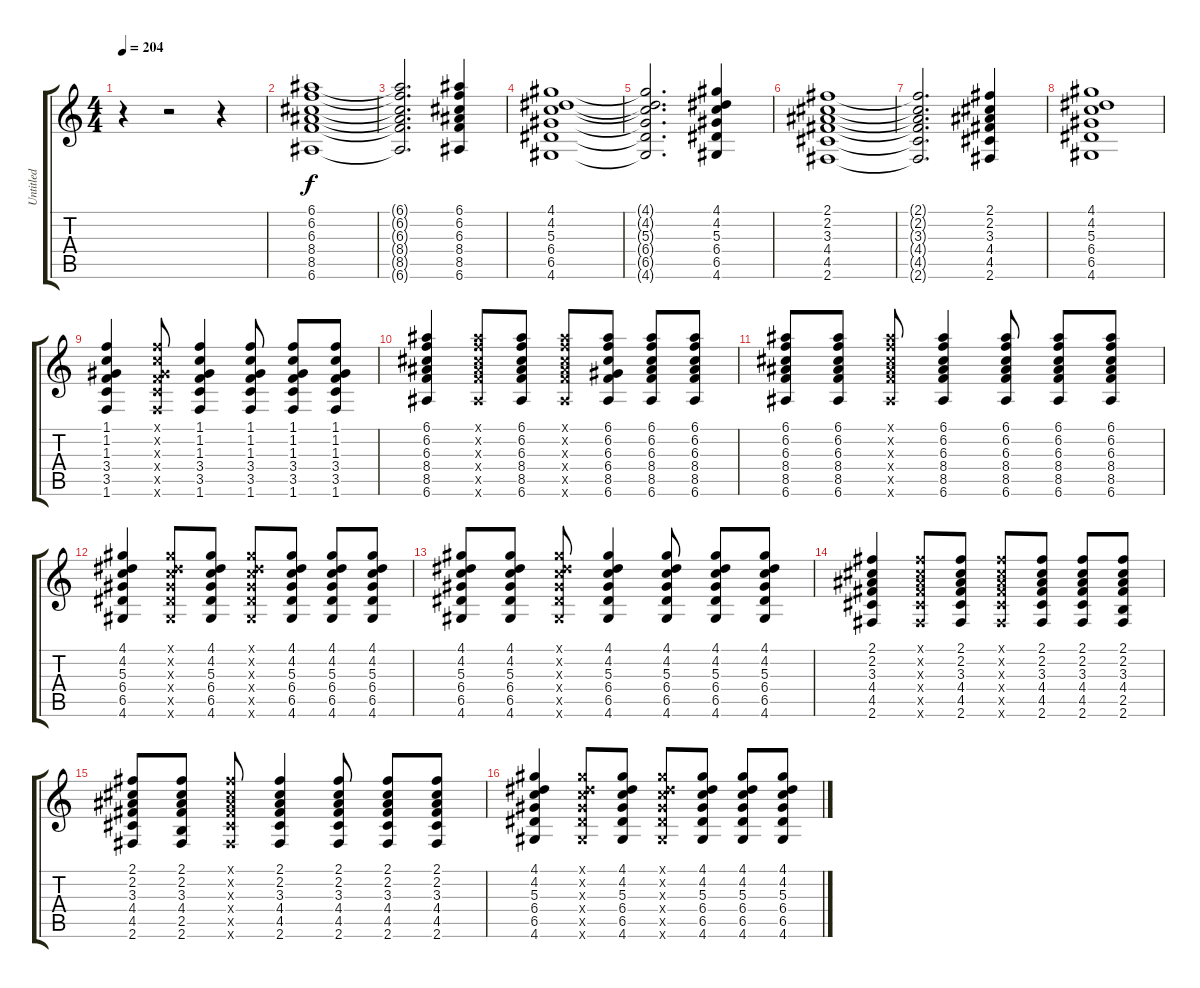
\track ("Untitled" "Untitled") {instrument acousticguitarsteel}
\staff {score tabs}
\tuning (E4 B3 G3 D3 A2 E2) {hide}
\ts (4 4)
\tempo 204
\clef g2
\ks c
r.4{dy f instrument acousticguitarsteel} r.2 r.4 |
(6.1 6.2 6.3 8.4 8.5 6.6).1 |
(6.1{t} 6.2{t} 6.3{t} 8.4{t} 8.5{t} 6.6{t}).2{d} (6.1 6.2 6.3 8.4 8.5 6.6).4 |
(4.1 4.2 5.3 6.4 6.5 4.6).1 |
(4.1{t} 4.2{t} 5.3{t} 6.4{t} 6.5{t} 4.6{t}).2{d} (4.1 4.2 5.3 6.4 6.5 4.6).4 |
(2.1 2.2 3.3 4.4 4.5 2.6).1 |
(2.1{t} 2.2{t} 3.3{t} 4.4{t} 4.5{t} 2.6{t}).2{d} (2.1 2.2 3.3 4.4 4.5 2.6).4 |
(4.1 4.2 5.3 6.4 6.5 4.6).1 |
(1.1 1.2 1.3 3.4 3.5 1.6).4 (1.1{x} 1.2{x} 1.3{x} 3.4{x} 3.5{x} 1.6{x}).8 (1.1 1.2 1.3 3.4 3.5 1.6).4 (1.1 1.2 1.3 3.4 3.5 1.6).8 (1.1 1.2 1.3 3.4 3.5 1.6).8 (1.1 1.2 1.3 3.4 3.5 1.6).8 |
(6.1 6.2 6.3 8.4 8.5 6.6).4 (6.1{x} 6.2{x} 6.3{x} 8.4{x} 8.5{x} 6.6{x}).8 (6.1 6.2 6.3 8.4 8.5 6.6).8 (6.1{x} 6.2{x} 6.3{x} 8.4{x} 8.5{x} 6.6{x}).8 (6.1 6.2 6.3 6.4 8.5 6.6).8 (6.1 6.2 6.3 8.4 8.5 6.6).8 (6.1 6.2 6.3 8.4 8.5 6.6).8 |
(6.1 6.2 6.3 8.4 8.5 6.6).8 (6.1 6.2 6.3 8.4 8.5 6.6).8 (6.1{x} 6.2{x} 6.3{x} 8.4{x} 8.5{x} 6.6{x}).8 (6.1 6.2 6.3 8.4 8.5 6.6).4 (6.1 6.2 6.3 8.4 8.5 6.6).8 (6.1 6.2 6.3 8.4 8.5 6.6).8 (6.1 6.2 6.3 8.4 8.5 6.6).8 |
(4.1 4.2 5.3 6.4 6.5 4.6).4 (4.1{x} 4.2{x} 5.3{x} 6.4{x} 6.5{x} 4.6{x}).8 (4.1 4.2 5.3 6.4 6.5 4.6).8 (4.1{x} 4.2{x} 5.3{x} 6.4{x} 6.5{x} 4.6{x}).8 (4.1 4.2 5.3 6.4 6.5 4.6).8 (4.1 4.2 5.3 6.4 6.5 4.6).8 (4.1 4.2 5.3 6.4 6.5 4.6).8 |
(4.1 4.2 5.3 6.4 6.5 4.6).8 (4.1 4.2 5.3 6.4 6.5 4.6).8 (4.1{x} 4.2{x} 5.3{x} 6.4{x} 6.5{x} 4.6{x}).8 (4.1 4.2 5.3 6.4 6.5 4.6).4 (4.1 4.2 5.3 6.4 6.5 4.6).8 (4.1 4.2 5.3 6.4 6.5 4.6).8 (4.1 4.2 5.3 6.4 6.5 4.6).8 |
(2.1 2.2 3.3 4.4 4.5 2.6).4 (2.1{x} 2.2{x} 3.3{x} 4.4{x} 4.5{x} 2.6{x}).8 (2.1 2.2 3.3 4.4 4.5 2.6).8 (2.1{x} 2.2{x} 3.3{x} 4.4{x} 4.5{x} 2.6{x}).8 (2.1 2.2 3.3 4.4 4.5 2.6).8 (2.1 2.2 3.3 4.4 4.5 2.6).8 (2.1 2.2 3.3 4.4 2.5 2.6).8 |
(2.1 2.2 3.3 4.4 4.5 2.6).8 (2.1 2.2 3.3 4.4 2.5 2.6).8 (2.1{x} 2.2{x} 3.3{x} 4.4{x} 4.5{x} 2.6{x}).8 (2.1 2.2 3.3 4.4 4.5 2.6).4 (2.1 2.2 3.3 4.4 4.5 2.6).8 (2.1 2.2 3.3 4.4 4.5 2.6).8 (2.1 2.2 3.3 4.4 4.5 2.6).8 |
(4.1 4.2 5.3 6.4 6.5 4.6).4 (4.1{x} 4.2{x} 5.3{x} 6.4{x} 6.5{x} 4.6{x}).8 (4.1 4.2 5.3 6.4 6.5 4.6).8 (4.1{x} 4.2{x} 5.3{x} 6.4{x} 6.5{x} 4.6{x}).8 (4.1 4.2 5.3 6.4 6.5 4.6).8 (4.1 4.2 5.3 6.4 6.5 4.6).8 (4.1 4.2 5.3 6.4 6.5 4.6).8
